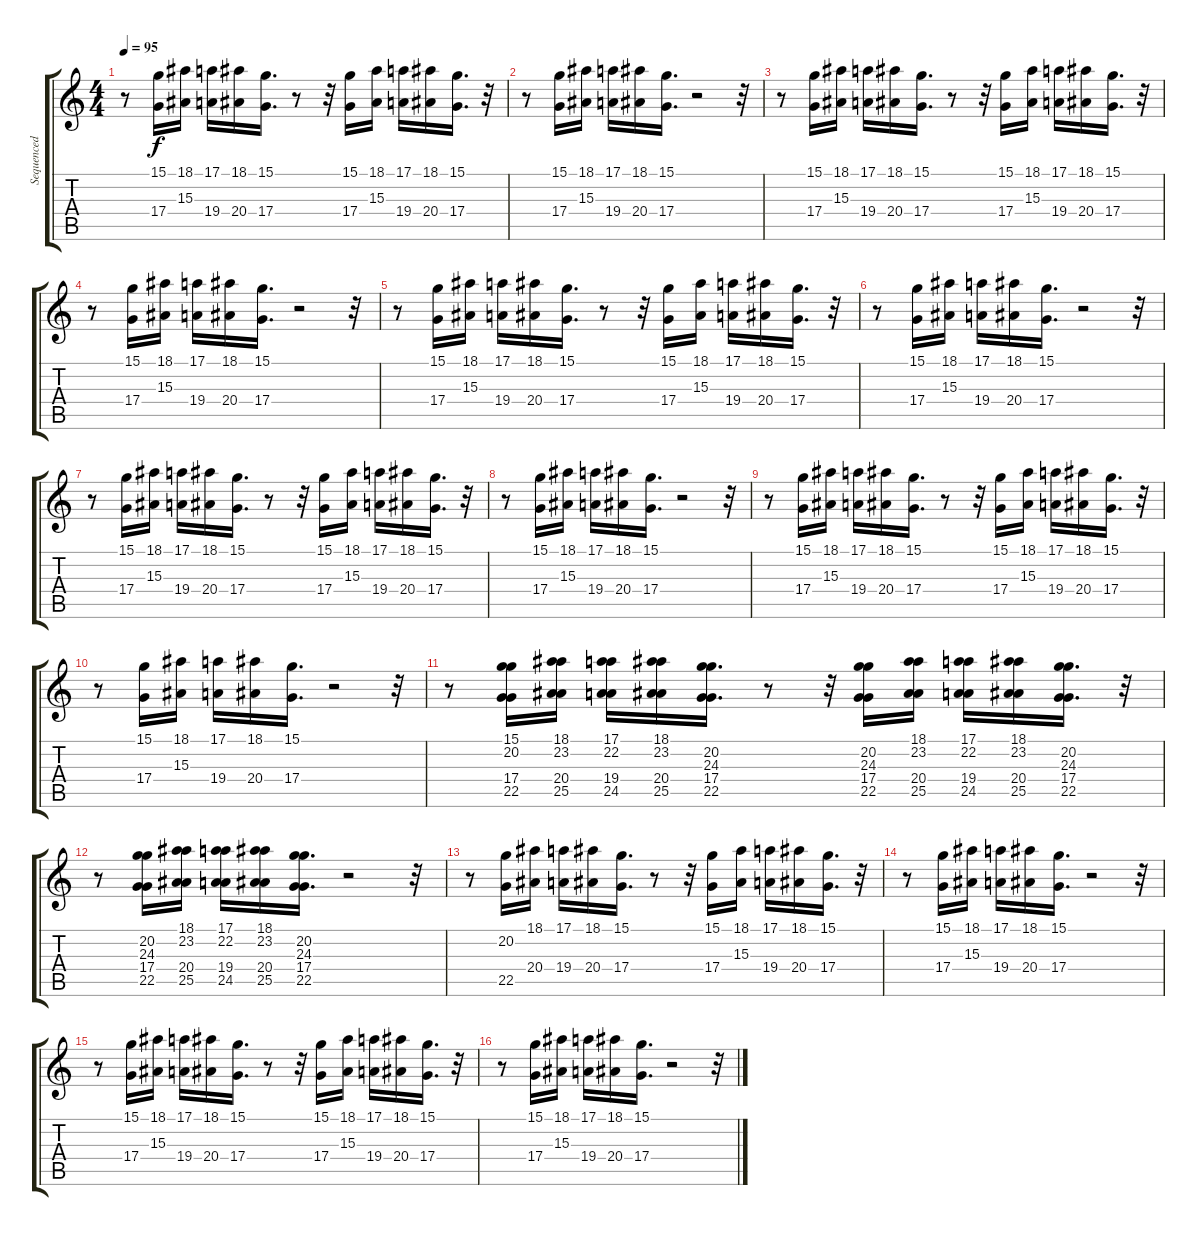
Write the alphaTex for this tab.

\track ("Sequenced by:" "Sequenced ") {instrument synthstrings1}
\staff {score tabs}
\tuning (E4 B3 G3 D3 A2 E2) {hide}
\ts (4 4)
\tempo 95
\clef g2
\ks c
r.8{dy f} (15.1 17.4).16 (18.1 15.3).16 (17.1 19.4).16 (18.1 20.4).16 (15.1 17.4).16{d} r.8 r.32 (15.1 17.4).16 (18.1 15.3).16 (17.1 19.4).16 (18.1 20.4).16 (15.1 17.4).16{d} r.32 |
r.8 (15.1 17.4).16 (18.1 15.3).16 (17.1 19.4).16 (18.1 20.4).16 (15.1 17.4).16{d} r.2 r.32 |
r.8 (15.1 17.4).16 (18.1 15.3).16 (17.1 19.4).16 (18.1 20.4).16 (15.1 17.4).16{d} r.8 r.32 (15.1 17.4).16 (18.1 15.3).16 (17.1 19.4).16 (18.1 20.4).16 (15.1 17.4).16{d} r.32 |
r.8 (15.1 17.4).16 (18.1 15.3).16 (17.1 19.4).16 (18.1 20.4).16 (15.1 17.4).16{d} r.2 r.32 |
r.8 (15.1 17.4).16 (18.1 15.3).16 (17.1 19.4).16 (18.1 20.4).16 (15.1 17.4).16{d} r.8 r.32 (15.1 17.4).16 (18.1 15.3).16 (17.1 19.4).16 (18.1 20.4).16 (15.1 17.4).16{d} r.32 |
r.8 (15.1 17.4).16 (18.1 15.3).16 (17.1 19.4).16 (18.1 20.4).16 (15.1 17.4).16{d} r.2 r.32 |
r.8 (15.1 17.4).16 (18.1 15.3).16 (17.1 19.4).16 (18.1 20.4).16 (15.1 17.4).16{d} r.8 r.32 (15.1 17.4).16 (18.1 15.3).16 (17.1 19.4).16 (18.1 20.4).16 (15.1 17.4).16{d} r.32 |
r.8 (15.1 17.4).16 (18.1 15.3).16 (17.1 19.4).16 (18.1 20.4).16 (15.1 17.4).16{d} r.2 r.32 |
r.8 (15.1 17.4).16 (18.1 15.3).16 (17.1 19.4).16 (18.1 20.4).16 (15.1 17.4).16{d} r.8 r.32 (15.1 17.4).16 (18.1 15.3).16 (17.1 19.4).16 (18.1 20.4).16 (15.1 17.4).16{d} r.32 |
r.8 (15.1 17.4).16 (18.1 15.3).16 (17.1 19.4).16 (18.1 20.4).16 (15.1 17.4).16{d} r.2 r.32 |
r.8 (15.1 20.2 17.4 22.5).16 (18.1 23.2 20.4 25.5).16 (17.1 22.2 19.4 24.5).16 (18.1 23.2 20.4 25.5).16 (20.2 24.3 17.4 22.5).16{d} r.8 r.32 (20.2 24.3 17.4 22.5).16 (18.1 23.2 20.4 25.5).16 (17.1 22.2 19.4 24.5).16 (18.1 23.2 20.4 25.5).16 (20.2 24.3 17.4 22.5).16{d} r.32 |
r.8 (20.2 24.3 17.4 22.5).16 (18.1 23.2 20.4 25.5).16 (17.1 22.2 19.4 24.5).16 (18.1 23.2 20.4 25.5).16 (20.2 24.3 17.4 22.5).16{d} r.2 r.32 |
r.8 (20.2 22.5).16 (18.1 20.4).16 (17.1 19.4).16 (18.1 20.4).16 (15.1 17.4).16{d} r.8 r.32 (15.1 17.4).16 (18.1 15.3).16 (17.1 19.4).16 (18.1 20.4).16 (15.1 17.4).16{d} r.32 |
r.8 (15.1 17.4).16 (18.1 15.3).16 (17.1 19.4).16 (18.1 20.4).16 (15.1 17.4).16{d} r.2 r.32 |
r.8 (15.1 17.4).16 (18.1 15.3).16 (17.1 19.4).16 (18.1 20.4).16 (15.1 17.4).16{d} r.8 r.32 (15.1 17.4).16 (18.1 15.3).16 (17.1 19.4).16 (18.1 20.4).16 (15.1 17.4).16{d} r.32 |
r.8 (15.1 17.4).16 (18.1 15.3).16 (17.1 19.4).16 (18.1 20.4).16 (15.1 17.4).16{d} r.2 r.32
